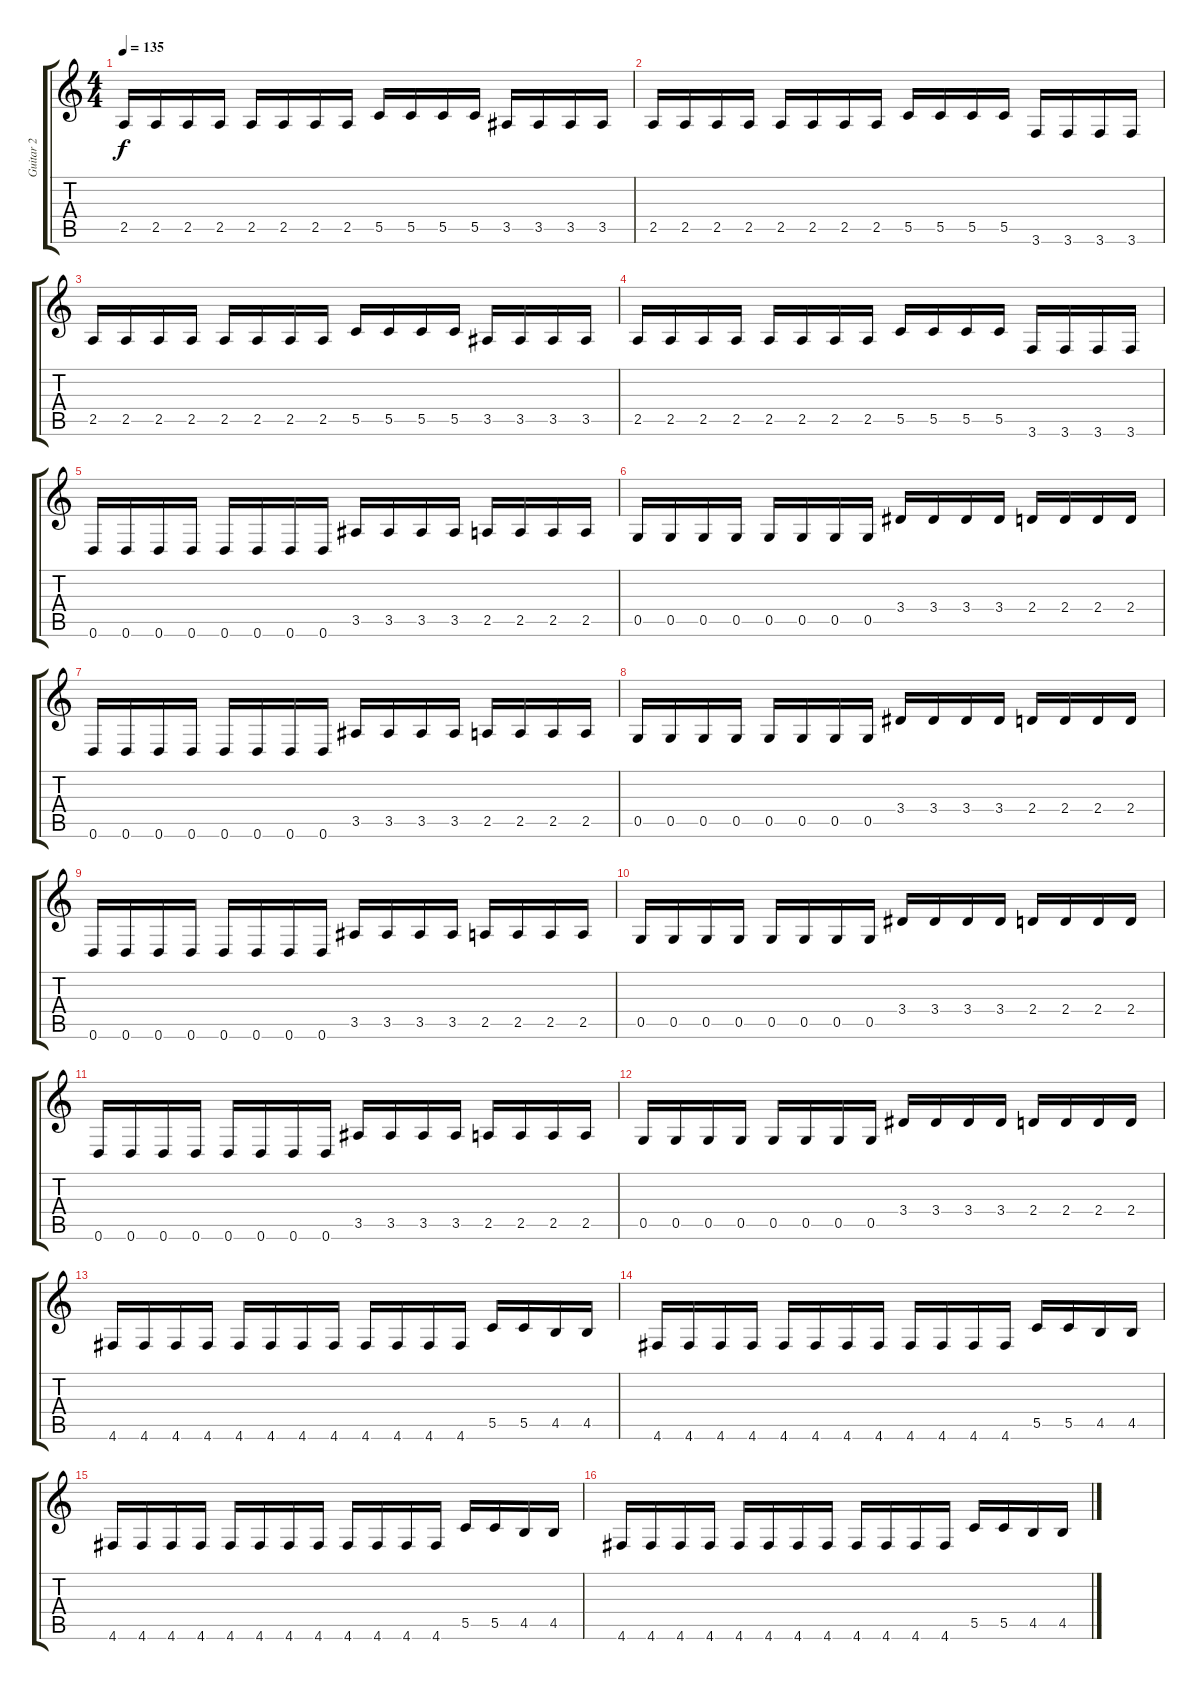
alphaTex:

\track ("Guitar 2" "Guitar 2") {instrument distortionguitar}
\staff {score tabs}
\tuning (D4 A3 F3 C3 G2 D2) {hide}
\ts (4 4)
\tempo 135
\clef g2
\ks c
2.5.16{dy f} 2.5.16 2.5.16 2.5.16 2.5.16 2.5.16 2.5.16 2.5.16 5.5.16 5.5.16 5.5.16 5.5.16 3.5.16 3.5.16 3.5.16 3.5.16 |
2.5.16 2.5.16 2.5.16 2.5.16 2.5.16 2.5.16 2.5.16 2.5.16 5.5.16 5.5.16 5.5.16 5.5.16 3.6.16 3.6.16 3.6.16 3.6.16 |
2.5.16 2.5.16 2.5.16 2.5.16 2.5.16 2.5.16 2.5.16 2.5.16 5.5.16 5.5.16 5.5.16 5.5.16 3.5.16 3.5.16 3.5.16 3.5.16 |
2.5.16 2.5.16 2.5.16 2.5.16 2.5.16 2.5.16 2.5.16 2.5.16 5.5.16 5.5.16 5.5.16 5.5.16 3.6.16 3.6.16 3.6.16 3.6.16 |
0.6.16 0.6.16 0.6.16 0.6.16 0.6.16 0.6.16 0.6.16 0.6.16 3.5.16 3.5.16 3.5.16 3.5.16 2.5.16 2.5.16 2.5.16 2.5.16 |
0.5.16 0.5.16 0.5.16 0.5.16 0.5.16 0.5.16 0.5.16 0.5.16 3.4.16 3.4.16 3.4.16 3.4.16 2.4.16 2.4.16 2.4.16 2.4.16 |
0.6.16 0.6.16 0.6.16 0.6.16 0.6.16 0.6.16 0.6.16 0.6.16 3.5.16 3.5.16 3.5.16 3.5.16 2.5.16 2.5.16 2.5.16 2.5.16 |
0.5.16 0.5.16 0.5.16 0.5.16 0.5.16 0.5.16 0.5.16 0.5.16 3.4.16 3.4.16 3.4.16 3.4.16 2.4.16 2.4.16 2.4.16 2.4.16 |
0.6.16 0.6.16 0.6.16 0.6.16 0.6.16 0.6.16 0.6.16 0.6.16 3.5.16 3.5.16 3.5.16 3.5.16 2.5.16 2.5.16 2.5.16 2.5.16 |
0.5.16 0.5.16 0.5.16 0.5.16 0.5.16 0.5.16 0.5.16 0.5.16 3.4.16 3.4.16 3.4.16 3.4.16 2.4.16 2.4.16 2.4.16 2.4.16 |
0.6.16 0.6.16 0.6.16 0.6.16 0.6.16 0.6.16 0.6.16 0.6.16 3.5.16 3.5.16 3.5.16 3.5.16 2.5.16 2.5.16 2.5.16 2.5.16 |
0.5.16 0.5.16 0.5.16 0.5.16 0.5.16 0.5.16 0.5.16 0.5.16 3.4.16 3.4.16 3.4.16 3.4.16 2.4.16 2.4.16 2.4.16 2.4.16 |
4.6.16 4.6.16 4.6.16 4.6.16 4.6.16 4.6.16 4.6.16 4.6.16 4.6.16 4.6.16 4.6.16 4.6.16 5.5.16 5.5.16 4.5.16 4.5.16 |
4.6.16 4.6.16 4.6.16 4.6.16 4.6.16 4.6.16 4.6.16 4.6.16 4.6.16 4.6.16 4.6.16 4.6.16 5.5.16 5.5.16 4.5.16 4.5.16 |
4.6.16 4.6.16 4.6.16 4.6.16 4.6.16 4.6.16 4.6.16 4.6.16 4.6.16 4.6.16 4.6.16 4.6.16 5.5.16 5.5.16 4.5.16 4.5.16 |
4.6.16 4.6.16 4.6.16 4.6.16 4.6.16 4.6.16 4.6.16 4.6.16 4.6.16 4.6.16 4.6.16 4.6.16 5.5.16 5.5.16 4.5.16 4.5.16
